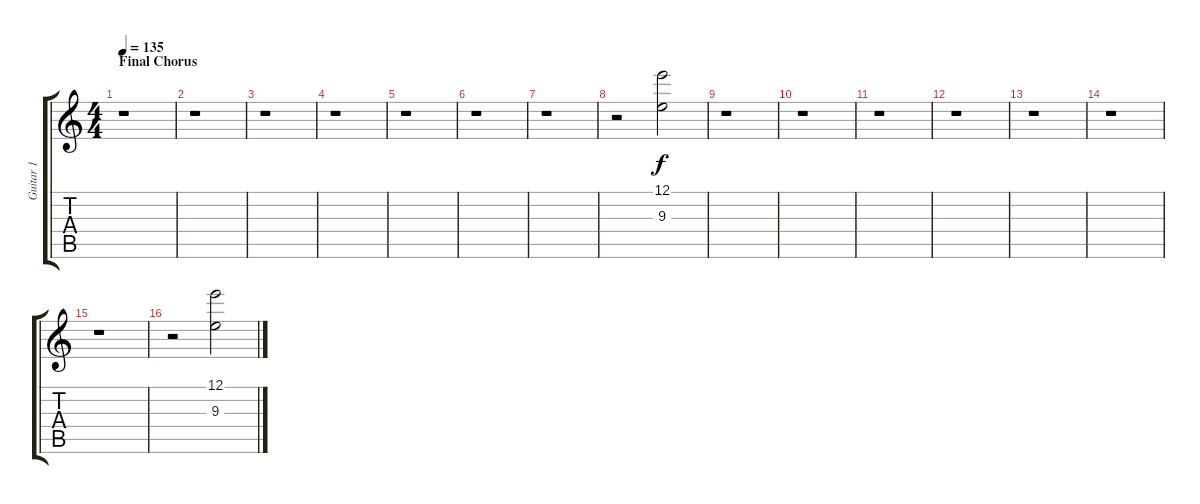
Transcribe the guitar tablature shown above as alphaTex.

\track ("Guitar 1" "Guitar 1") {instrument acousticguitarnylon}
\staff {score tabs}
\tuning (E4 B3 G3 D3 A2 E2) {hide}
\ts (4 4)
\section ("" "Final Chorus")
\tempo 135
\clef g2
\ks c
r.1{dy f} |
r.1 |
r.1 |
r.1 |
r.1 |
r.1 |
r.1 |
r.2 (12.1 9.3).2 |
r.1 |
r.1 |
r.1 |
r.1 |
r.1 |
r.1 |
r.1 |
r.2 (12.1 9.3).2
